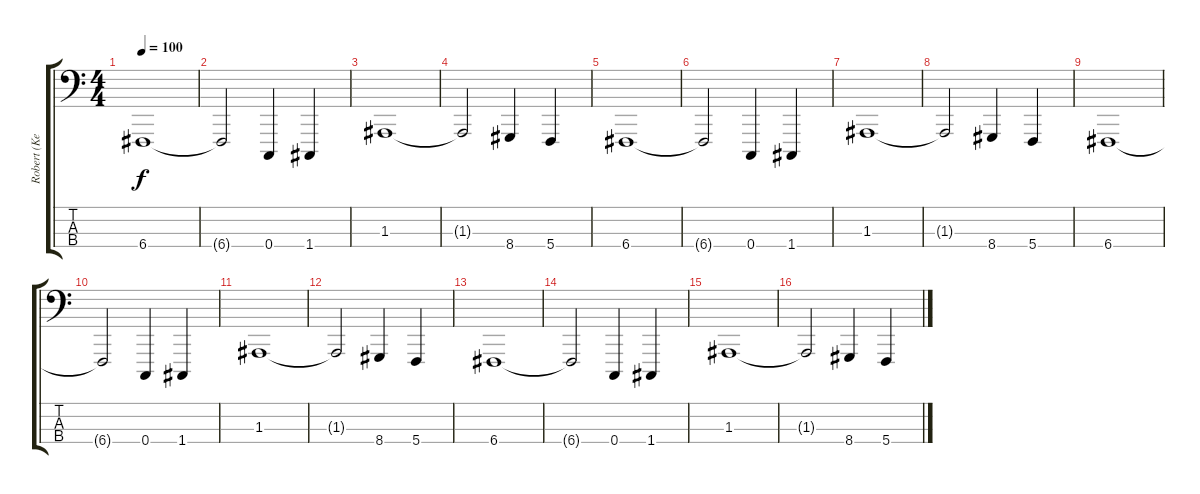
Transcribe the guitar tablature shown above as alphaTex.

\track ("Robert (Keyboard)" "Robert (Ke") {instrument cello}
\staff {score tabs}
\tuning (G2 D2 A1 C1) {hide}
\ts (4 4)
\tempo 100
\clef f4
\ks c
6.4.1{dy f} |
6.4{t}.2 0.4.4 1.4.4 |
1.3.1 |
1.3{t}.2 8.4.4 5.4.4 |
6.4.1 |
6.4{t}.2 0.4.4 1.4.4 |
1.3.1 |
1.3{t}.2 8.4.4 5.4.4 |
6.4.1 |
6.4{t}.2 0.4.4 1.4.4 |
1.3.1 |
1.3{t}.2 8.4.4 5.4.4 |
6.4.1 |
6.4{t}.2 0.4.4 1.4.4 |
1.3.1 |
1.3{t}.2 8.4.4 5.4.4
